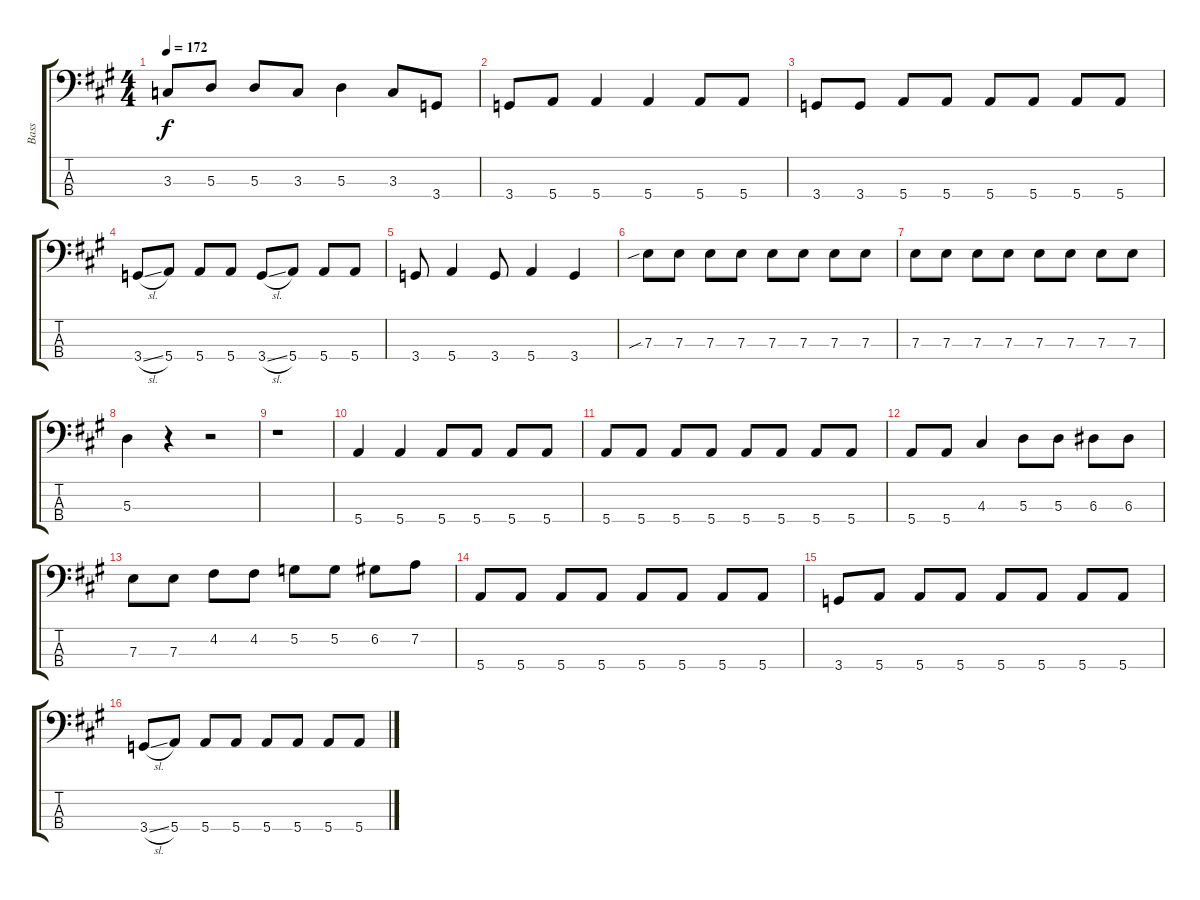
\track ("Bass" "Bass") {instrument electricbasspick}
\staff {score tabs}
\tuning (G2 D2 A1 E1) {hide}
\ts (4 4)
\tempo 172
\clef f4
\ks a
3.3.8{dy f} 5.3.8 5.3.8 3.3.8 5.3.4 3.3.8 3.4.8 |
3.4.8 5.4.8 5.4.4 5.4.4 5.4.8 5.4.8 |
3.4.8 3.4.8 5.4.8 5.4.8 5.4.8 5.4.8 5.4.8 5.4.8 |
3.4{sl}.8 5.4.8 5.4.8 5.4.8 3.4{sl}.8 5.4.8 5.4.8 5.4.8 |
3.4.8 5.4.4 3.4.8 5.4.4 3.4.4 |
7.3{sib}.8 7.3.8 7.3.8 7.3.8 7.3.8 7.3.8 7.3.8 7.3.8 |
7.3.8 7.3.8 7.3.8 7.3.8 7.3.8 7.3.8 7.3.8 7.3.8 |
5.3.4 r.4 r.2 |
r.1 |
5.4.4 5.4.4 5.4.8 5.4.8 5.4.8 5.4.8 |
5.4.8 5.4.8 5.4.8 5.4.8 5.4.8 5.4.8 5.4.8 5.4.8 |
5.4.8 5.4.8 4.3.4 5.3.8 5.3.8 6.3.8 6.3.8 |
7.3.8 7.3.8 4.2.8 4.2.8 5.2.8 5.2.8 6.2.8 7.2.8 |
5.4.8 5.4.8 5.4.8 5.4.8 5.4.8 5.4.8 5.4.8 5.4.8 |
3.4.8 5.4.8 5.4.8 5.4.8 5.4.8 5.4.8 5.4.8 5.4.8 |
3.4{sl}.8 5.4.8 5.4.8 5.4.8 5.4.8 5.4.8 5.4.8 5.4.8
